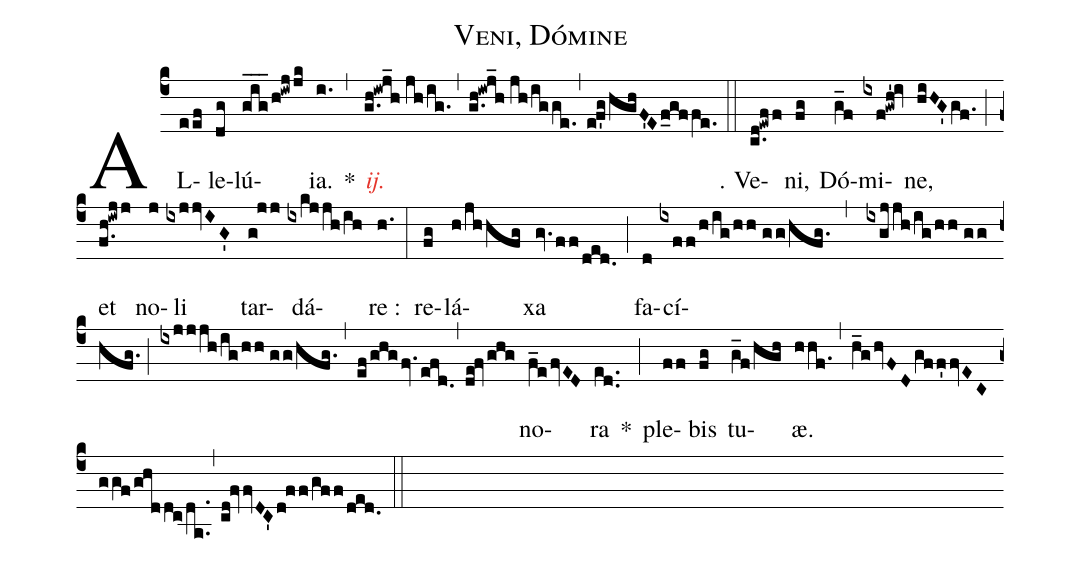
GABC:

name:Veni, Dómine;
%%
(c4) AL(eef)le(dg)lú(gig___/h!iwjjk)ia.(i.) *(,)
<c><i>ij.</i></c>(g.h!iwj_h//jh/ig.,g.h!iwj_h//jh/igge.,e!f'g/hghF'Ef_gffe.) (::)

℣. Ve(c.d!ewff)ni,(fg) Dó(g_f)mi(ixf!gwh'!iv)ne,(hiHG'gf.) (;)
et(f.h!iwjj) no(j)li(ixjjvIG') tar(g!jj)dá(ixkjjh/ih)re :(h.) (:)
re(fg)lá(h/jhhfg)xa(gv.ff/ded.) (;)
fa(d)cí(ixff/h/ig/hh//gg/hfg.,ixgjjh/ig/hh//gg/hfg.;ixjjjh/ig/hh//gg/hfg.,ef/ghgfv.efd.,de!fvghg)no(f_e/fvED)ra(ed..) *(;)
ple(ff)bis(fg) tu(g_f/hgh)æ.(hhf.,h_g/hvFDgff'fvECggf/ghddc/da..,cd!fvvDC'd!ff/gff/ded.) (::)
